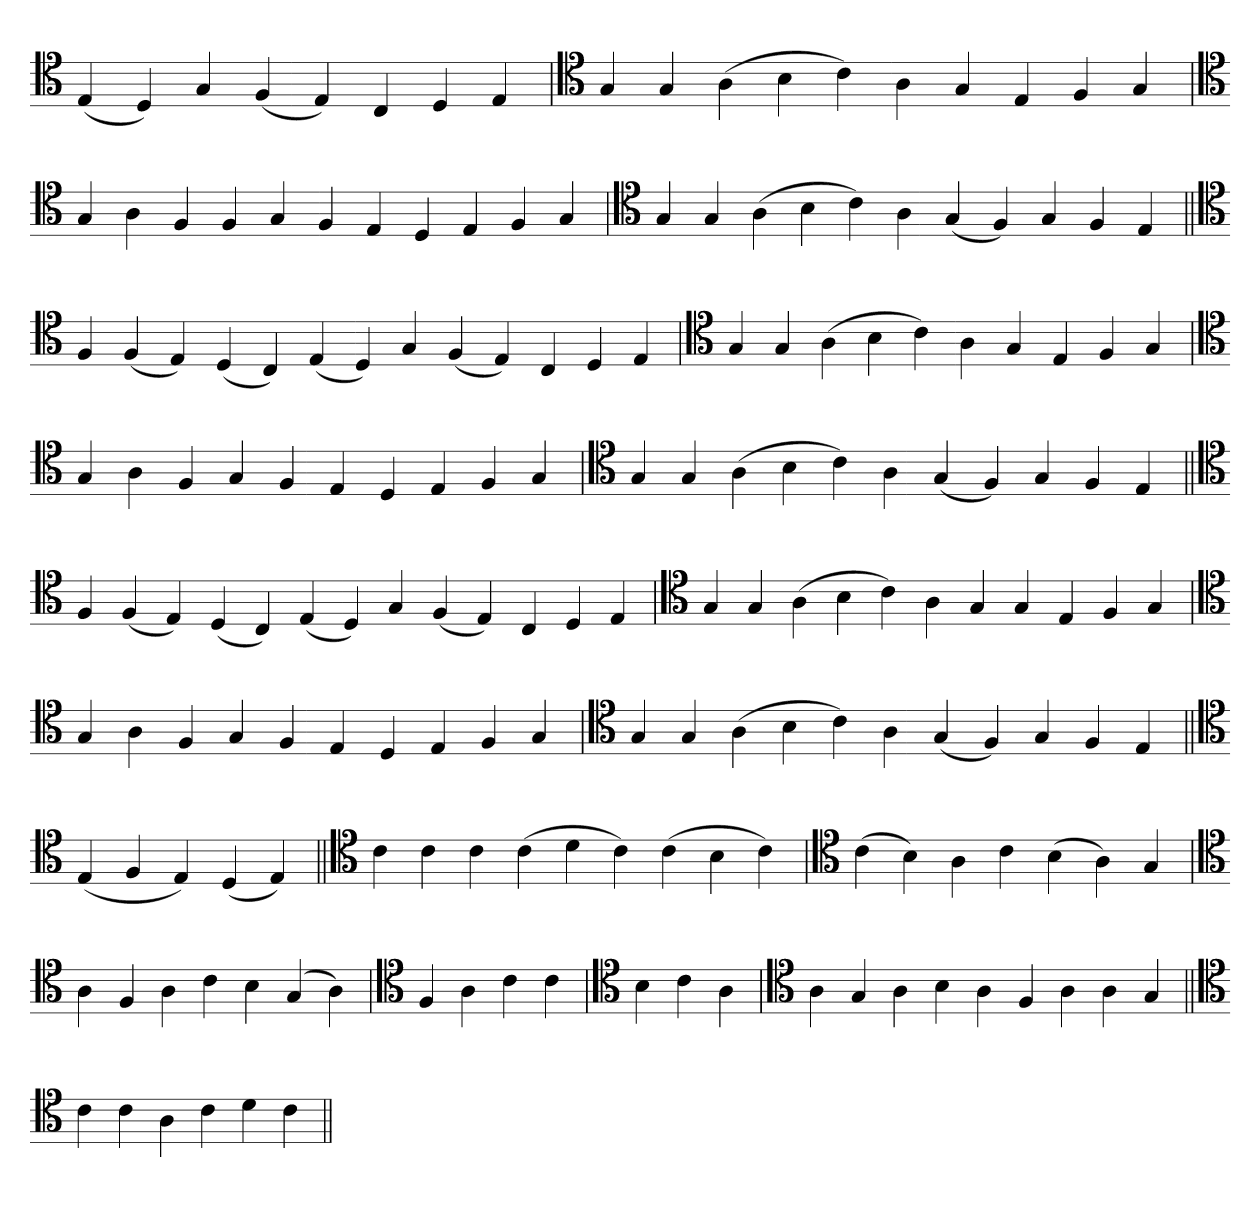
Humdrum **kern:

**kern
*part1
*staff1
*clefC4
=
(4E
4D)
4G
(4F
4E)
4C
4D
4E
=`
*clefC4
4G
4G
(4A
4B
4c)
4A
4G
4E
4F
4G
='
*clefC4
4G
4A
4F
4F
4G
4F
4E
4D
4E
4F
4G
=`
*clefC4
4G
4G
(4A
4B
4c)
4A
(4G
4F)
4G
4F
4E
=||
*clefC4
4F
(4F
4E)
(4D
4C)
(4E
4D)
4G
(4F
4E)
4C
4D
4E
=`
*clefC4
4G
4G
(4A
4B
4c)
4A
4G
4E
4F
4G
='
*clefC4
4G
4A
4F
4G
4F
4E
4D
4E
4F
4G
=`
*clefC4
4G
4G
(4A
4B
4c)
4A
(4G
4F)
4G
4F
4E
=||
*clefC4
4F
(4F
4E)
(4D
4C)
(4E
4D)
4G
(4F
4E)
4C
4D
4E
=`
*clefC4
4G
4G
(4A
4B
4c)
4A
4G
4G
4E
4F
4G
='
*clefC4
4G
4A
4F
4G
4F
4E
4D
4E
4F
4G
=`
*clefC4
4G
4G
(4A
4B
4c)
4A
(4G
4F)
4G
4F
4E
=||
*clefC4
(4E
4F
4E)
(4D
4E)
=||
*clefC4
4c
4c
4c
(4c
4d
4c)
(4c
4B
4c)
=`
*clefC4
(4c
4B)
4A
4c
(4B
4A)
4G
='
*clefC4
4A
4F
4A
4c
4B
(4G
4A)
=`
*clefC4
4F
4A
4c
4c
='
*clefC4
4B
4c
4A
=`
*clefC4
4A
4G
4A
4B
4A
4F
4A
4A
4G
=||
*clefC4
4c
4c
4A
4c
4d
4c
=||
*-
